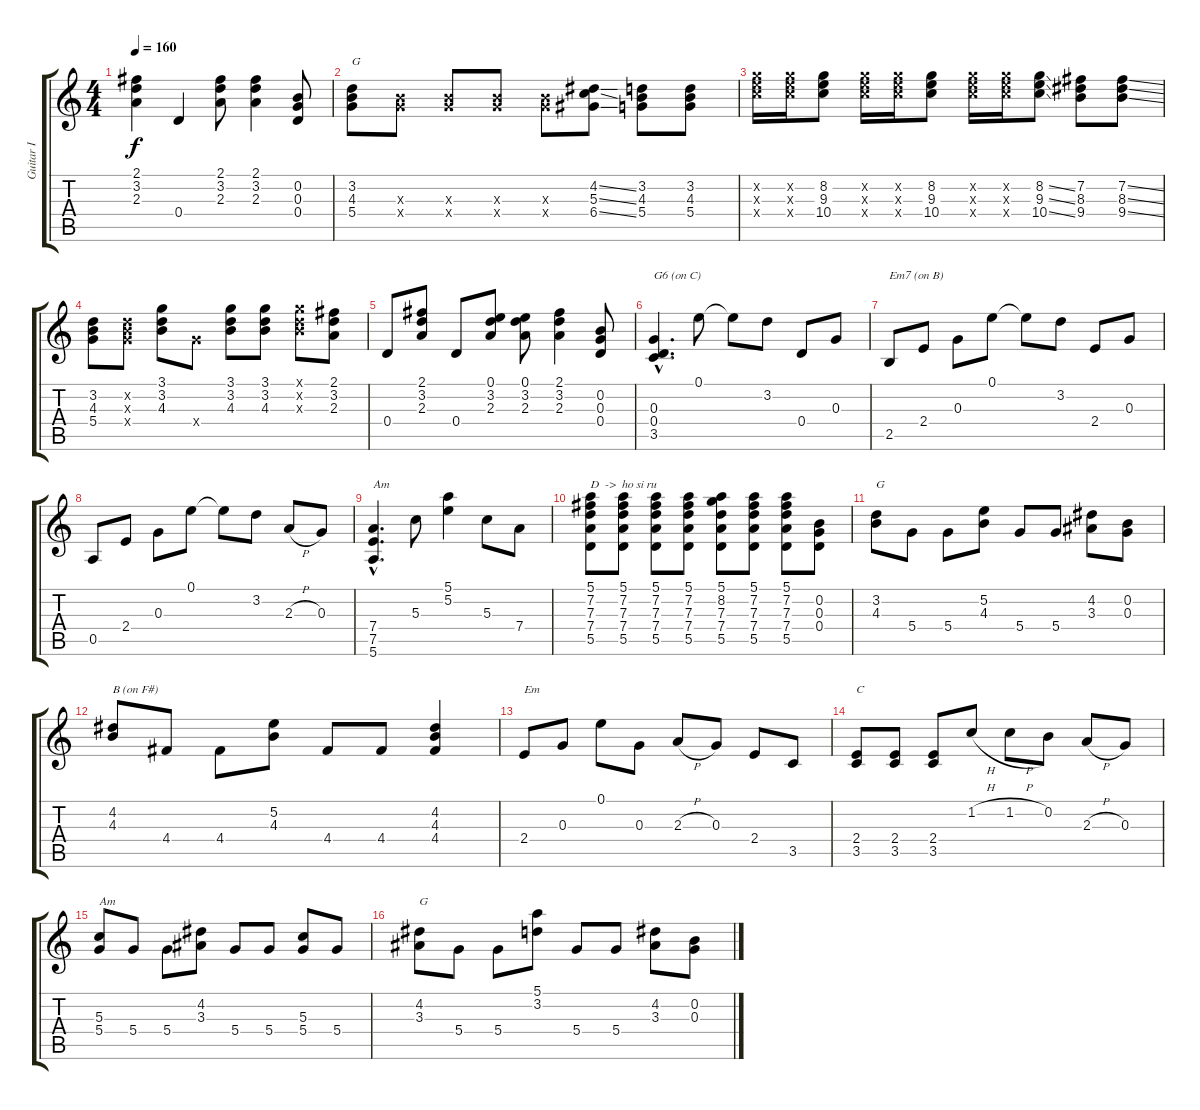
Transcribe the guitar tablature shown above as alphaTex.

\track ("Guitar I" "Guitar I") {instrument distortionguitar}
\staff {score tabs}
\tuning (E4 B3 G3 D3 A2 E2) {hide}
\ts (4 4)
\tempo 160
\clef g2
\ks c
(2.1 3.2 2.3).4{dy f} 0.4.4 (2.1 3.2 2.3).8 (2.1 3.2 2.3).4 (0.2 0.3 0.4).8 |
(3.2 4.3 5.4).8{txt "G"} (4.3{x} 5.4{x}).8 (4.3{x} 5.4{x}).8 (4.3{x} 5.4{x}).8 (4.3{x} 5.4{x}).8 (4.2{ss} 5.3{ss} 6.4{ss}).8 (3.2 4.3 5.4).8 (3.2 4.3 5.4).8 |
(8.2{x} 9.3{x} 10.4{x}).16 (8.2{x} 9.3{x} 10.4{x}).16 (8.2 9.3 10.4).8 (8.2{x} 9.3{x} 10.4{x}).16 (8.2{x} 9.3{x} 10.4{x}).16 (8.2 9.3 10.4).8 (8.2{x} 9.3{x} 10.4{x}).16 (8.2{x} 9.3{x} 10.4{x}).16 (8.2{ss} 9.3{ss} 10.4{ss}).8 (7.2 8.3 9.4).8 (7.2{ss} 8.3{ss} 9.4{ss}).8 |
(3.2 4.3 5.4).8 (3.2{x} 4.3{x} 5.4{x}).8 (3.1 3.2 4.3).8 5.4{x}.8 (3.1 3.2 4.3).8 (3.1 3.2 4.3).8 (3.1{x} 3.2{x} 4.3{x}).8 (2.1 3.2 2.3).8 |
0.4.8 (2.1 3.2 2.3).8 0.4.8 (0.1 3.2 2.3).8 (0.1 3.2 2.3).8 (2.1 3.2 2.3).4 (0.2 0.3 0.4).8 |
(0.3{hac} 0.4{hac} 3.5{hac}).4{d txt "G6 (on C)"} 0.1.8 0.1{t}.8 3.2.8 0.4.8 0.3.8 |
2.5.8{txt "Em7 (on B)"} 2.4.8 0.3.8 0.1.8 0.1{t}.8 3.2.8 2.4.8 0.3.8 |
0.5.8 2.4.8 0.3.8 0.1.8 0.1{t}.8 3.2.8 2.3{h}.8 0.3.8 |
(7.4{hac} 7.5{hac} 5.6{hac}).4{d txt "Am"} 5.3.8 (5.1 5.2).4 5.3.8 7.4.8 |
(5.1 7.2 7.3 7.4 5.5).8{txt "D  ->  ho si ru"} (5.1 7.2 7.3 7.4 5.5).8 (5.1 7.2 7.3 7.4 5.5).8 (5.1 7.2 7.3 7.4 5.5).8 (5.1 8.2 7.3 7.4 5.5).8 (5.1 7.2 7.3 7.4 5.5).8 (5.1 7.2 7.3 7.4 5.5).8 (0.2 0.3 0.4).8 |
(3.2 4.3).8{txt "G"} 5.4.8 5.4.8 (5.2 4.3).8 5.4.8 5.4.8 (4.2 3.3).8 (0.2 0.3).8 |
(4.2 4.3).8{txt "B (on F#)"} 4.4.8 4.4.8 (5.2 4.3).8 4.4.8 4.4.8 (4.2 4.3 4.4).4 |
2.4.8{txt "Em"} 0.3.8 0.1.8 0.3.8 2.3{h}.8 0.3.8 2.4.8 3.5.8 |
(2.4 3.5).8{txt "C"} (2.4 3.5).8 (2.4 3.5).8 1.2{h}.8 1.2{h}.8 0.2.8 2.3{h}.8 0.3.8 |
(5.3 5.4).8{txt "Am"} 5.4.8 5.4.8 (4.2 3.3).8 5.4.8 5.4.8 (5.3 5.4).8 5.4.8 |
(4.2 3.3).8{txt "G"} 5.4.8 5.4.8 (5.1 3.2).8 5.4.8 5.4.8 (4.2 3.3).8 (0.2 0.3).8
